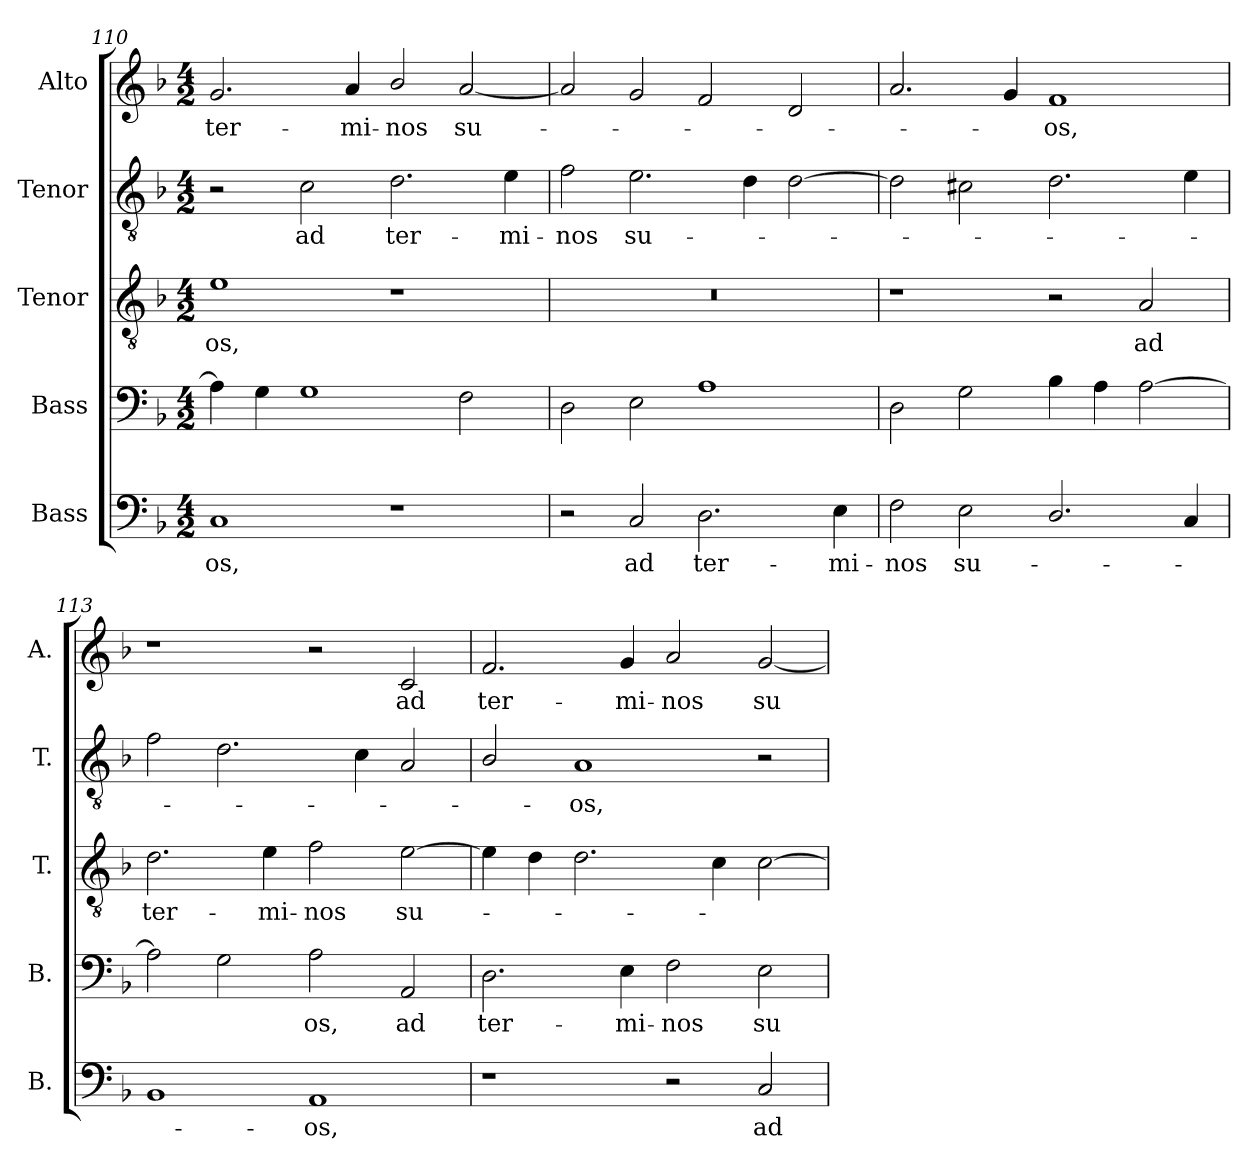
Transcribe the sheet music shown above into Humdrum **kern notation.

**kern	**text	**kern	**text	**kern	**text	**kern	**text	**kern	**text
*part5	*part5	*part4	*part4	*part3	*part3	*part2	*part2	*part1	*part1
*staff5	*staff5	*staff4	*staff4	*staff3	*staff3	*staff2	*staff2	*staff1	*staff1
*I"Bass	*	*I"Bass	*	*I"Tenor	*	*I"Tenor	*	*I"Alto	*
*I'B.	*	*I'B.	*	*I'T.	*	*I'T.	*	*I'A.	*
!!LO:PB:g=z
*clefF4	*	*clefF4	*	*clefGv2	*	*clefGv2	*	*clefG2	*
*	*	*	*	*ITrd7c12	*	*ITrd7c12	*	*	*
*k[b-]	*	*k[b-]	*	*k[b-]	*	*k[b-]	*	*k[b-]	*
*F:	*	*F:	*	*F:	*	*F:	*	*F:	*
*M4/2	*	*M4/2	*	*M4/2	*	*M4/2	*	*M4/2	*
=110	=110	=110	=110	=110	=110	=110	=110	=110	=110
!	!LO:LY:b:color=#000000	!	!	!	!	!	!	!	!
!	!	!	!	!	!LO:LY:b:color=#000000	!	!	!	!
!	!	!	!	!	!	!	!	!	!LO:LY:b:color=#000000
1Ci	-os,	4Ai\]	.	1Ei	-os,	2r	.	2.gi/	ter-
.	.	4Gi\	.	.	.	.	.	.	.
!	!	!	!	!	!	!	!LO:LY:b:color=#000000	!	!
.	.	1Gi	.	.	.	2Ci\	ad	.	.
!	!	!	!	!	!	!	!	!	!LO:LY:b:color=#000000
.	.	.	.	.	.	.	.	4ai/	-mi-
!	!	!	!	!	!	!	!LO:LY:b:color=#000000	!	!
!	!	!	!	!	!	!	!	!	!LO:LY:b:color=#000000
1r	.	.	.	1r	.	2.Di\	ter-	2b-i/	-nos
!	!	!	!	!	!	!	!	!	!LO:LY:b:color=#000000
.	.	2Fi\	.	.	.	.	.	[2ai/	su-
!	!	!	!	!	!	!	!LO:LY:b:color=#000000	!	!
.	.	.	.	.	.	4Ei\	-mi-	.	.
=111	=111	=111	=111	=111	=111	=111	=111	=111	=111
!	!	!	!	!LO:N:vis=1	!	!	!	!	!
!	!	!	!	!	!	!	!LO:LY:b:color=#000000	!	!
2r	.	2Di\	.	0r	.	2Fi\	-nos	2ai/]	.
!	!LO:LY:b:color=#000000	!	!	!	!	!	!	!	!
!	!	!	!	!	!	!	!LO:LY:b:color=#000000	!	!
2Ci/	ad	2Ei\	.	.	.	2.Ei\	su-	2gi/	.
!	!LO:LY:b:color=#000000	!	!	!	!	!	!	!	!
2.Di\	ter-	1Ai	.	.	.	.	.	2fi/	.
.	.	.	.	.	.	4Di\	.	.	.
.	.	.	.	.	.	[2Di\	.	2di/	.
!	!LO:LY:b:color=#000000	!	!	!	!	!	!	!	!
4Ei\	-mi-	.	.	.	.	.	.	.	.
=112	=112	=112	=112	=112	=112	=112	=112	=112	=112
!	!LO:LY:b:color=#000000	!	!	!	!	!	!	!	!
2Fi\	-nos	2Di\	.	1r	.	2Di\]	.	2.ai/	.
!	!LO:LY:b:color=#000000	!	!	!	!	!	!	!	!
2Ei\	su-	2Gi\	.	.	.	2C#Xi\	.	.	.
.	.	.	.	.	.	.	.	4gi/	.
!	!	!	!	!	!	!	!	!	!LO:LY:b:color=#000000
2.Di/	.	4B-i\	.	2r	.	2.Di\	.	1fi	-os,
.	.	4Ai\	.	.	.	.	.	.	.
!	!	!	!	!	!LO:LY:b:color=#000000	!	!	!	!
.	.	[2Ai\	.	2AAi/	ad	.	.	.	.
4Ci/	.	.	.	.	.	4Ei\	.	.	.
=113	=113	=113	=113	=113	=113	=113	=113	=113	=113
!	!	!	!	!	!LO:LY:b:color=#000000	!	!	!	!
1BB-i	.	2Ai\]	.	2.Di\	ter-	2Fi\	.	1r	.
.	.	2Gi\	.	.	.	2.Di\	.	.	.
!	!	!	!	!	!LO:LY:b:color=#000000	!	!	!	!
.	.	.	.	4Ei\	-mi-	.	.	.	.
!	!LO:LY:b:color=#000000	!	!	!	!	!	!	!	!
!	!	!	!LO:LY:b:color=#000000	!	!	!	!	!	!
!	!	!	!	!	!LO:LY:b:color=#000000	!	!	!	!
1AAi	-os,	2Ai\	-os,	2Fi\	-nos	.	.	2r	.
.	.	.	.	.	.	4Ci\	.	.	.
!	!	!	!LO:LY:b:color=#000000	!	!	!	!	!	!
!	!	!	!	!	!LO:LY:b:color=#000000	!	!	!	!
!	!	!	!	!	!	!	!	!	!LO:LY:b:color=#000000
.	.	2AAi/	ad	[2Ei\	su-	2AAi/	.	2ci/	ad
=114	=114	=114	=114	=114	=114	=114	=114	=114	=114
!	!	!	!LO:LY:b:color=#000000	!	!	!	!	!	!
!	!	!	!	!	!	!	!	!	!LO:LY:b:color=#000000
1r	.	2.Di\	ter-	4Ei\]	.	2BB-i/	.	2.fi/	ter-
.	.	.	.	4Di\	.	.	.	.	.
!	!	!	!	!	!	!	!LO:LY:b:color=#000000	!	!
.	.	.	.	2.Di\	.	1AAi	-os,	.	.
!	!	!	!LO:LY:b:color=#000000	!	!	!	!	!	!
!	!	!	!	!	!	!	!	!	!LO:LY:b:color=#000000
.	.	4Ei\	-mi-	.	.	.	.	4gi/	-mi-
!	!	!	!LO:LY:b:color=#000000	!	!	!	!	!	!
!	!	!	!	!	!	!	!	!	!LO:LY:b:color=#000000
2r	.	2Fi\	-nos	.	.	.	.	2ai/	-nos
.	.	.	.	4Ci\	.	.	.	.	.
!	!LO:LY:b:color=#000000	!	!	!	!	!	!	!	!
!	!	!	!LO:LY:b:color=#000000	!	!	!	!	!	!
!	!	!	!	!	!	!	!	!	!LO:LY:b:color=#000000
2Ci/	ad	2Ei\	su-	[2Ci\	.	2r	.	[2gi/	su-
=	=	=	=	=	=	=	=	=	=
*-	*-	*-	*-	*-	*-	*-	*-	*-	*-
